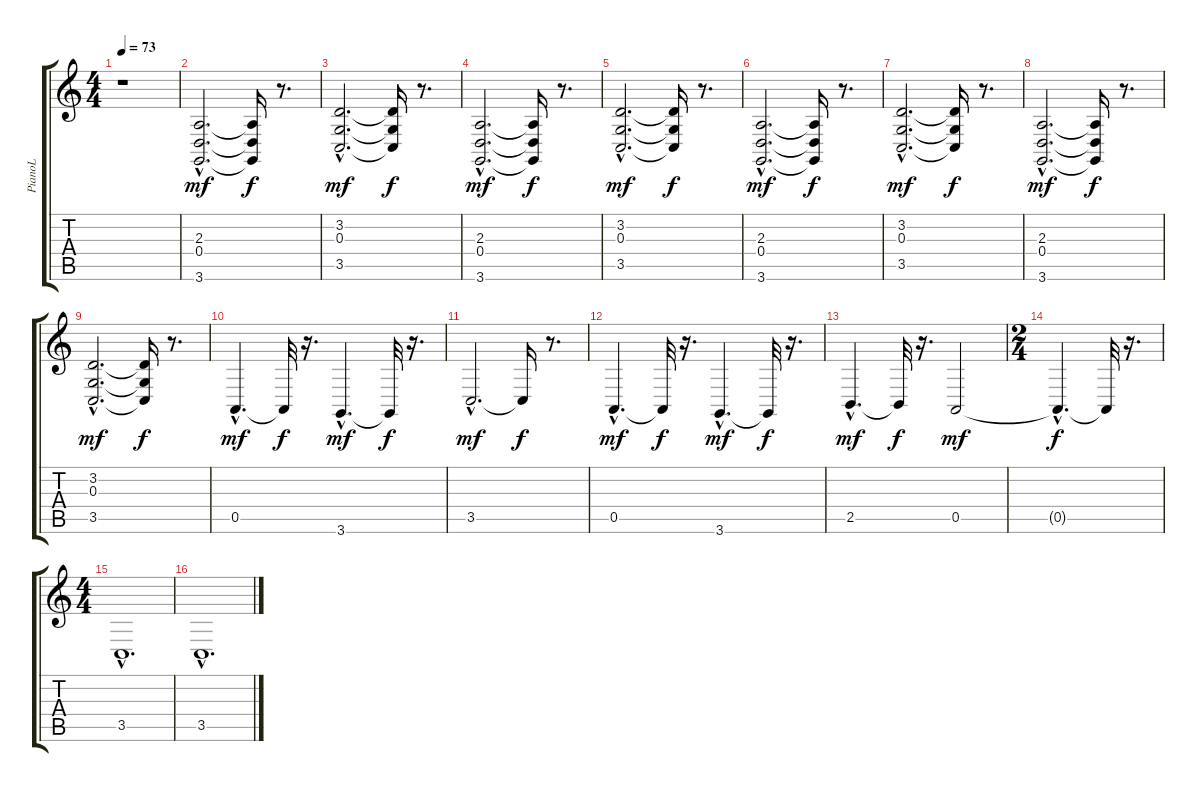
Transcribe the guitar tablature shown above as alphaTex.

\track ("PianoL" "PianoL") {instrument acousticgrandpiano}
\staff {score tabs}
\tuning (E4 B3 G3 D3 A2 E2) {hide}
\ts (4 4)
\tempo 73
\clef g2
\ks c
r.1{dy mf instrument acousticgrandpiano} |
(2.3{hac} 0.4{hac} 3.6{hac}).2{d} (2.3{t} 0.4{t} 3.6{t}).16{dy f} r.8{d} |
(3.2{hac} 0.3{hac} 3.5{hac}).2{d dy mf} (3.2{t} 0.3{t} 3.5{t}).16{dy f} r.8{d} |
(2.3{hac} 0.4{hac} 3.6{hac}).2{d dy mf} (2.3{t} 0.4{t} 3.6{t}).16{dy f} r.8{d} |
(3.2{hac} 0.3{hac} 3.5{hac}).2{d dy mf} (3.2{t} 0.3{t} 3.5{t}).16{dy f} r.8{d} |
(2.3{hac} 0.4{hac} 3.6{hac}).2{d dy mf} (2.3{t} 0.4{t} 3.6{t}).16{dy f} r.8{d} |
(3.2{hac} 0.3{hac} 3.5{hac}).2{d dy mf} (3.2{t} 0.3{t} 3.5{t}).16{dy f} r.8{d} |
(2.3{hac} 0.4{hac} 3.6{hac}).2{d dy mf} (2.3{t} 0.4{t} 3.6{t}).16{dy f} r.8{d} |
(3.2{hac} 0.3{hac} 3.5{hac}).2{d dy mf} (3.2{t} 0.3{t} 3.5{t}).16{dy f} r.8{d} |
0.5{hac}.4{d dy mf} 0.5{t}.32{dy f} r.16{d} 3.6{hac}.4{d dy mf} 3.6{t}.32{dy f} r.16{d} |
3.5{hac}.2{d dy mf} 3.5{t}.16{dy f} r.8{d} |
0.5{hac}.4{d dy mf} 0.5{t}.32{dy f} r.16{d} 3.6{hac}.4{d dy mf} 3.6{t}.32{dy f} r.16{d} |
2.5{hac}.4{d dy mf} 2.5{t}.32{dy f} r.16{d} 0.5.2{dy mf} |
\ts (2 4)
0.5{hac t}.4{d dy f} 0.5{t}.32 r.16{d} |
\ts (4 4)
3.5{hac}.1{d} |
3.5{hac}.1{d}
